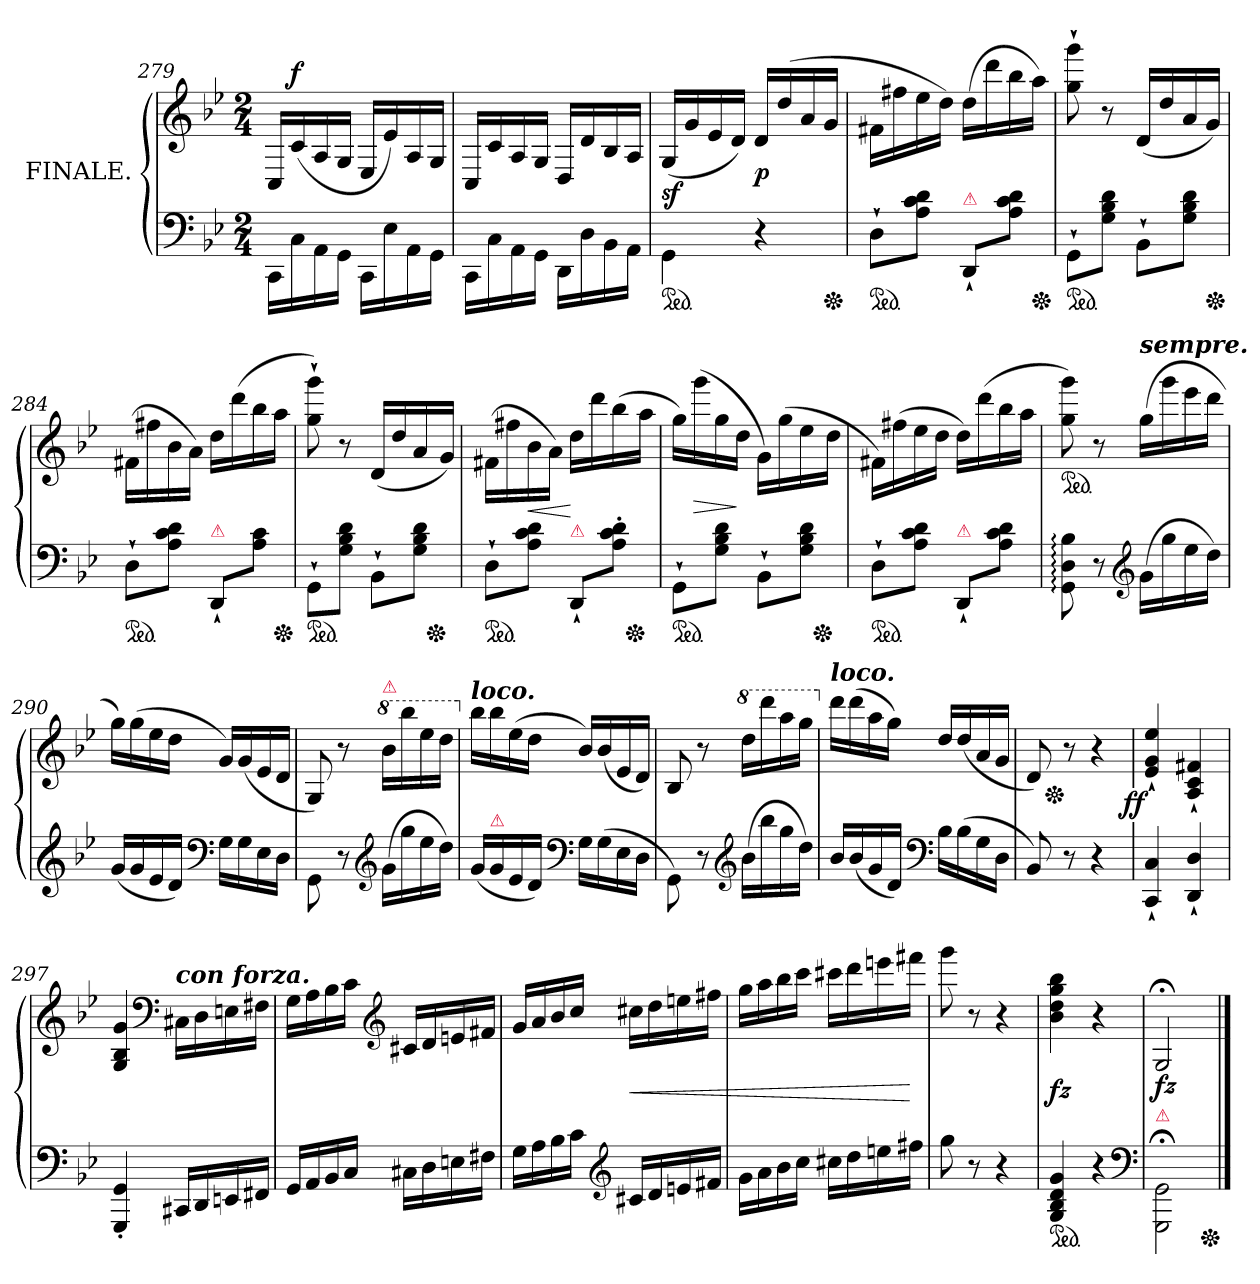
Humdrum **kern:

**kern	**kern	**dynam
*part1	*part1	*part1
*staff2	*staff1	*staff1/2
*I"FINALE.	*	*
*clefF4	*clefG2	*
*k[b-e-]	*k[b-e-]	*
*g:	*g:	*
*M2/4	*M2/4	*
=279	=279	=279
16CC\LL	16C/LL	.
!	!	!LO:DY:a
16C\	(>16c/	f
16AA\	16A/	.
16GG\JJ	16G/JJ	.
16CC\LL	16E-/LL	.
16E-\	16e-/)	.
16AA\	16A/	.
16GG\JJ	16G/JJ	.
=280	=280	=280
16CC\LL	16C/LL	.
16C\	16c/	.
16AA\	16A/	.
16GG\JJ	16G/JJ	.
16DD\LL	16D/LL	.
16D\	16d/	.
16BB-\	16B-/	.
16AA\JJ	16A/JJ	.
=281	=281	=281
*ped	*	*
4GG\	(<16G/LL	sf
.	16g	.
.	16e-	.
.	16dJJ)	.
4r	16dLL	p
.	(<16dd	.
.	16a	.
*Xped	*	*
.	16gJJ	.
=282	=282	=282
*ped	*	*
8D`>L	16f#XLL	.
.	16ff#X	.
8A 8c 8dJ	16ee-	.
.	16ddJJ)	.
!LO:TX:a:B:color=crimson:t=⚠	!	!
8DD`</L	(>16ddLL	.
.	16ddd	.
8A\ 8c\ 8d\J	16bb-	.
*Xped	*	*
.	16aaJJ)	.
=283	=283	=283
*ped	*	*
8GG`>L	8gg`> 8ggg`>	.
8G 8B- 8dJ	8r	.
8BB-`>L	(<16dLL	.
.	16dd	.
8G 8B- 8dJ	16a	.
*Xped	*	*
.	16gJJ)	.
=284	=284	=284
*ped	*	*
8D`>L	(>16f#XLL	.
.	16ff#X	.
8A 8c 8dJ	16b-	.
.	16aJJ)	.
!LO:TX:a:B:color=crimson:t=⚠	!	!
8DD`</L	16ddLL	.
.	(>16ddd	.
8A\ 8c\J	16bb-	.
*Xped	*	*
.	16aaJJ	.
=285	=285	=285
*ped	*	*
*	*^	*
8GG`>L	8gg`< 8ggg`<)	4ryy	.
8G 8B- 8dJ	8r	.	.
8BB-`>L	(<16dLL	8ryy	.
.	16dd	.	.
8G 8B- 8dJ	16a	32ryy	.
*Xped	*	*	*
.	.	16.ryy	.
.	16gJJ)	.	.
=286	=286	=286	=286
*ped	*	*	*
8D`>L	(>16f#XLL	4ryy	.
.	16ff#X	.	.
8A 8c 8dJ	16b-	.	<
.	16aJJ)	.	.
!LO:TX:a:B:color=crimson:t=⚠	!	!	!
8DD`>/L	16ddLL	8ryy	[
.	16ddd	.	.
8A'>\ 8c'>\ 8d'>\J	(>16bb-	32ryy	.
*Xped	*	*	*
.	.	16.ryy	.
.	16aaJJ	.	.
=287	=287	=287	=287
*ped	*	*	*
8GG`>L	16ggLL)	4ryy	.
.	(>16ggg	.	>
8G 8B- 8dJ	16gg	.	.
.	16ddJJ	.	]
8BB-`>L	16gLL)	8ryy	.
.	(>16gg	.	.
8G 8B- 8dJ	16ee-	32ryy	.
*Xped	*	*	*
.	.	16.ryy	.
.	16ddJJ	.	.
*	*v	*v	*
=288	=288	=288
*ped	*	*
8D`>L	16f#XLL)	.
.	(>16ff#X	.
8A 8c 8dJ	16ee-	.
.	16ddJJ	.
!LO:TX:a:B:color=crimson:t=⚠	!	!
8DD`>/L	16ddLL)	.
.	(>16ddd	.
8A\ 8c\ 8d\J	16bb-	.
.	16aaJJ	.
=289	=289	=289
*	*ped	*
8GG: 8D: 8B-:	8gg 8ggg)	.
8r	8r	.
*clefG2	*	*
!	!LO:TX:a:Bi:t=sempre.	!
(>16gLL	(>16ggLL	.
16gg	16ggg	.
16ee-	16eee-	.
16ddJJ)	16dddJJ	.
=290	=290	=290
(<16gLL	16ggLL)	.
16g	(>16gg	.
16e-	16ee-	.
16dJJ)	16ddJJ	.
*clefF4	*	*
16GLL	16gLL)	.
16G	(16g	.
16E-	16e-	.
16DJJ	16dJJ	.
=291	=291	=291
8GG\	8G/)	.
8r	8r	.
*clefG2	*	*
*	*8va	*
!	!LO:TX:a:B:color=crimson:t=⚠	!
(>16gLL	16bb-LL	.
16gg	16bbb-	.
16ee-	16eee-	.
16ddJJ)	16dddJJ	.
=292	=292	=292
*	*X8va	*
!	!LO:TX:a:Bi:t=loco.	!
(<16gLL	16bb-LL	.
!LO:TX:a:B:color=crimson:t=⚠	!	!
16g	16bb-	.
16e-	(>16ee-	.
16dJJ)	16ddJJ	.
*clefF4	*	*
16GLL	16b-LL)	.
(>16G	(<16b-	.
16E-	16e-	.
16DJJ	16dJJ)	.
=293	=293	=293
8GG\)	8B-/	.
8r	8r	.
*clefG2	*	*
*	*8va	*
(>16b-LL	16ddd\LL	.
16bb-	16dddd	.
16gg	16aaa	.
16ddJJ)	16gggJJ	.
=294	=294	=294
*	*X8va	*
!	!LO:TX:a:Bi:t=loco.	!
16b-LL	16dddLL	.
(<16b-	(>16ddd	.
16g	16aa	.
16dJJ)	16ggJJ)	.
*clefF4	*	*
16B-LL	16dd/LL	.
(>16B-	(<16dd	.
16G	16a	.
16DJJ	16gJJ	.
=295	=295	=295
*	*^	*
8BB-)	8d)	16ryy	.
*	*Xped	*	*
.	.	4..ryy	.
8r	8r	.	.
4r	4r	.	.
=296	=296	=296	=296
!	!	!	!LO:DY:rj
*	*v	*v	*
4CC`< 4C`<	4e-`</ 4g`</ 4ee-`</	ff
4DD`< 4D`<	4A`</ 4c`</ 4f#X`</	.
=297	=297	=297
4GGG'< 4GG'<	4G/ 4B-/ 4g/	.
*	*clefF4	*
!	!LO:TX:a:Bi:t=con forza.	!
16CC#XLL	16C#X\LL	.
16DD	16D	.
16EEn	16En	.
16FF#XJJ	16F#XJJ	.
=298	=298	=298
16GGLL	16GLL	.
16AA	16A	.
16BB-	16B-	.
16CJJ	16cJJ	.
*	*clefG2	*
16C#X\LL	16c#XLL	.
16D	16d	.
16En	16en	.
16F#XJJ	16f#XJJ	.
=299	=299	=299
16GLL	16gLL	.
16A	16a	.
16B-	16b-	.
16cJJ	16ccJJ	.
*clefG2	*	*
16c#XLL	16cc#XLL	<
16d	16dd	.
16en	16een	.
16f#XJJ	16ff#XJJ	.
=300	=300	=300
16g\LL	16ggLL	.
16a	16aa	.
16b-	16bb-	.
16ccJJ	16cccJJ	.
16cc#XLL	16ccc#XLL	.
16dd	16ddd	.
16een	16eeen	.
16ff#XJJ	16fff#XJJ	[
=301	=301	=301
8gg	8ggg	.
8r	8r	.
4r	4r	.
=302	=302	=302
!LO:TX:a:B:t=FINE.	!	!
*ped	*	*
4G 4B- 4d 4g	4b- 4dd 4gg 4bb-	fz
4r	4r	.
*clefF4	*	*
=303	=303	=303
!LO:TX:a:color=crimson:t=⚠	!	!
2GGG;\ 2GG;\	2G;</	fz
*Xped	*	*
==	==	==
*-	*-	*-
